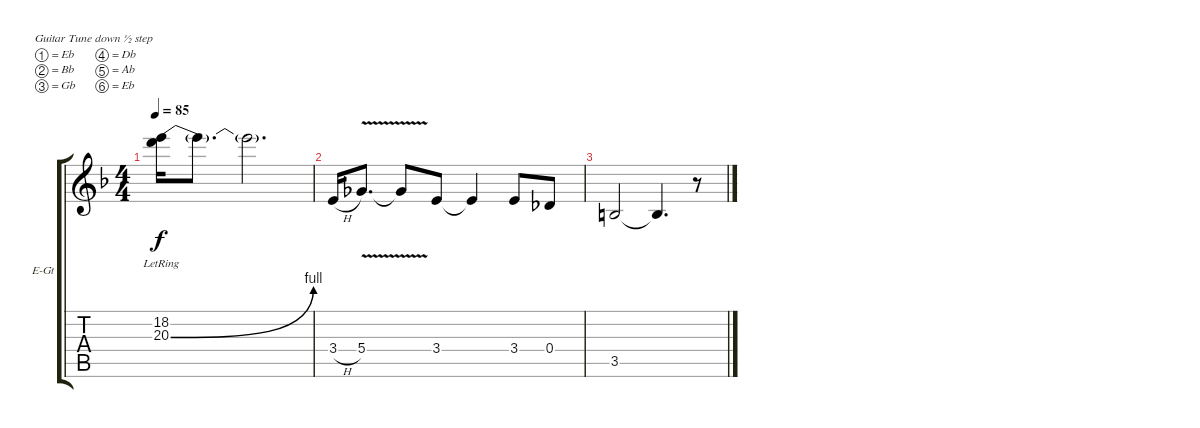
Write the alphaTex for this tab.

\defaultSystemsLayout 4
\bracketExtendMode groupsimilarinstruments
\firstSystemTrackNameOrientation horizontal
\otherSystemsTrackNameOrientation horizontal
\track ("Solo" "E-Gt") {instrument distortionguitar}
\staff {score tabs}
\tuning (Eb4 Bb3 Gb3 Db3 Ab2 Eb2)
\ts (4 4)
\tempo 85
\clef g2
\scale
0.333333
\ks dminor
(18.2{lr} 20.3{be (bend 0 0 15 4)}).16{dy f} 20.3{t}.8{d} 20.3{t}.2{d} |
3.4{h}.16 5.4{v}.8{d} 5.4{v t}.8 3.4.8 3.4{t}.4 3.4.8 0.4.8 |
3.5.2 3.5{t}.4{d} r.8
